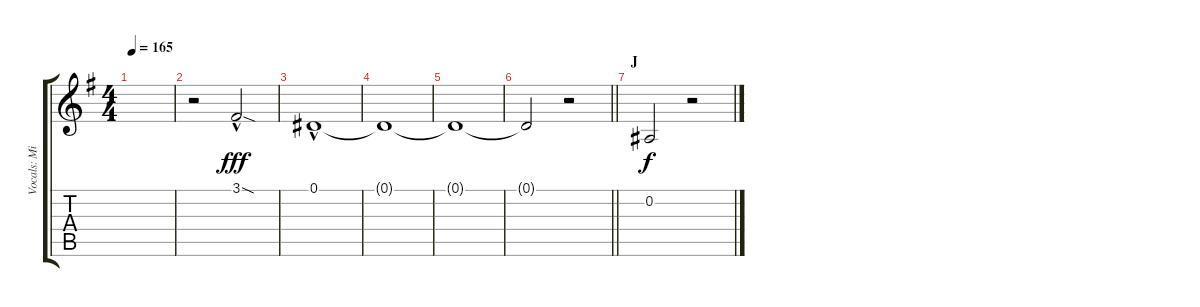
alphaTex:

\track ("Vocals: Midnight" "Vocals: Mi") {instrument lead2sawtooth}
\staff {score tabs}
\tuning (Eb4 Bb3 Gb3 Db3 Ab2 Eb2) {hide}
\ts (4 4)
\tempo 165
\clef g2
\ks g
|
r.2 3.1{sod hac}.2{dy fff} |
0.1{hac}.1 |
0.1{t}.1 |
0.1{t}.1 |
\barLineRight lightlight
0.1{t}.2 r.2 |
\section ("" "J")
0.2.2{dy f} r.2
